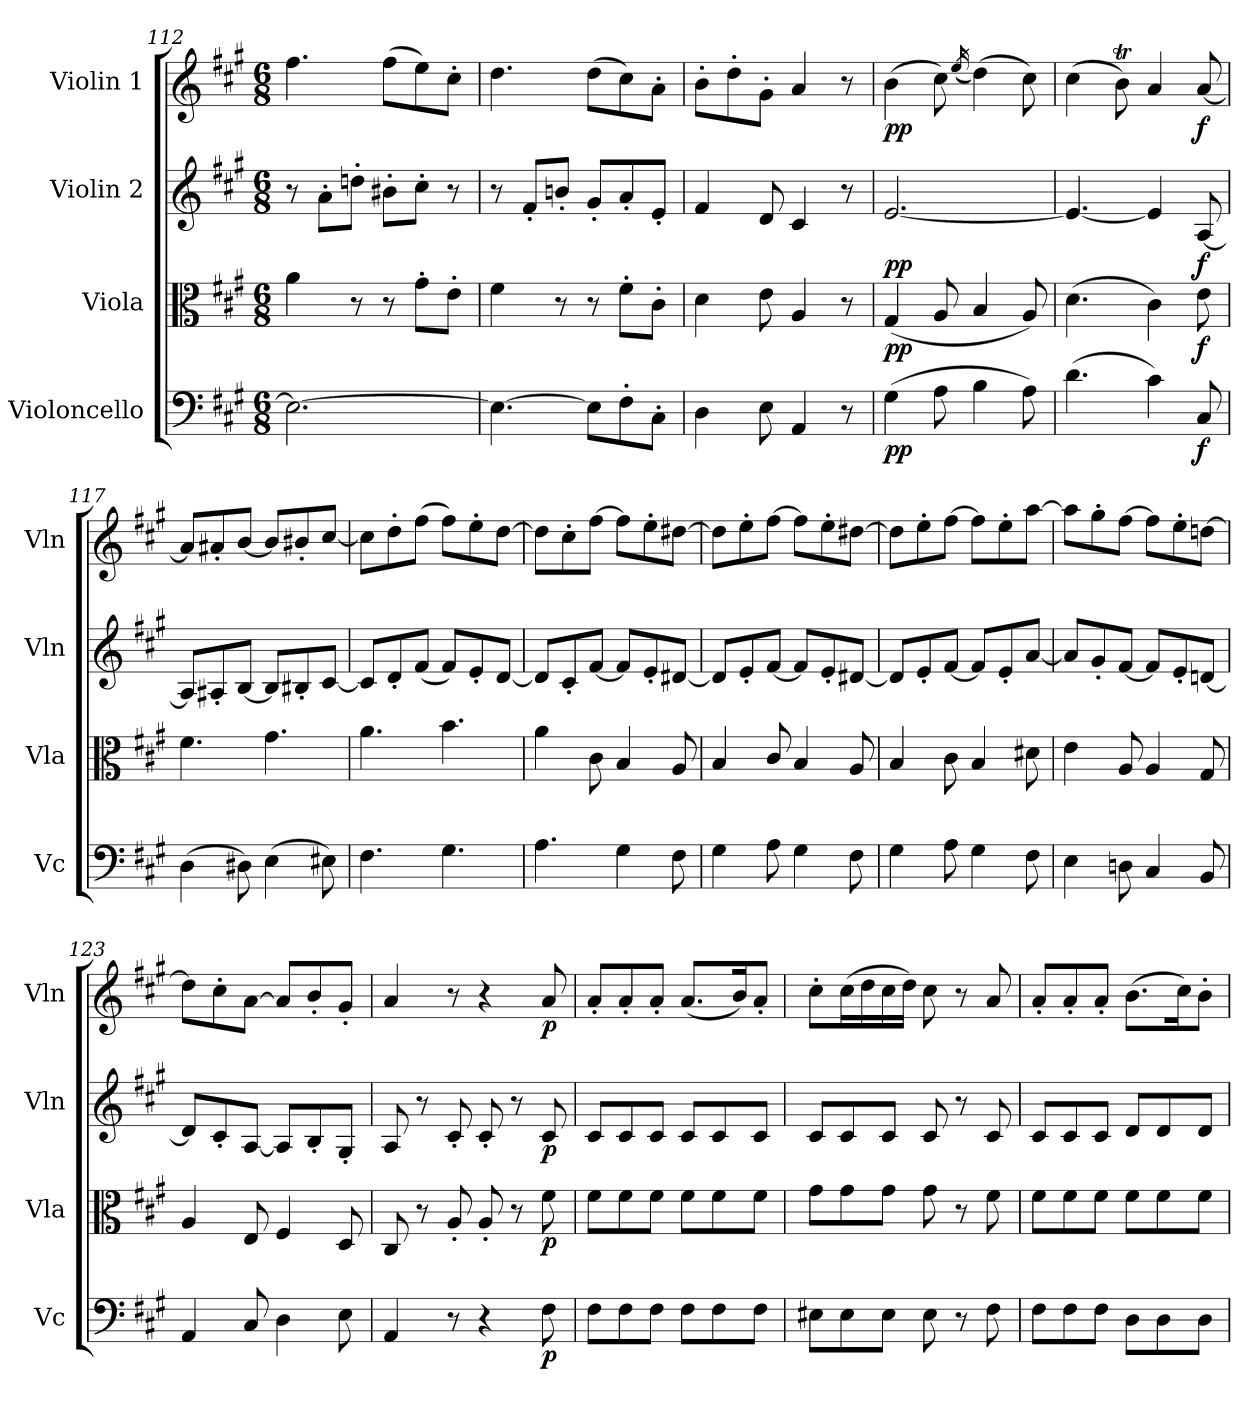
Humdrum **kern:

**kern	**dynam	**kern	**dynam	**kern	**dynam	**kern	**dynam
*part4	*part4	*part3	*part3	*part2	*part2	*part1	*part1
*staff4	*staff4	*staff3	*staff3	*staff2	*staff2	*staff1	*staff1
*I"Violoncello	*	*I"Viola	*	*I"Violin 2	*	*I"Violin 1	*
*I'Vc	*	*I'Vla	*	*I'Vln	*	*I'Vln	*
*clefF4	*	*clefC3	*	*clefG2	*	*clefG2	*
*k[f#c#g#]	*	*k[f#c#g#]	*	*k[f#c#g#]	*	*k[f#c#g#]	*
*M6/8	*	*M6/8	*	*M6/8	*	*M6/8	*
=112	=112	=112	=112	=112	=112	=112	=112
2.E\_	.	4a\	.	8r	.	4.ff#\	.
.	.	.	.	8a'\L	.	.	.
.	.	8r	.	8ddn'\J	.	.	.
.	.	8r	.	8b#X'\L	.	(>8ff#\L	.
.	.	8g#'\L	.	8cc#'\J	.	8ee\)	.
.	.	8e'\J	.	8r	.	8cc#'\J	.
=113	=113	=113	=113	=113	=113	=113	=113
4.E\_	.	4f#\	.	8r	.	4.dd\	.
.	.	.	.	8f#'/L	.	.	.
.	.	8r	.	8bn'/J	.	.	.
8E\L]	.	8r	.	8g#'/L	.	(>8dd\L	.
8F#'\	.	8f#'\L	.	8a'/	.	8cc#\)	.
8C#'\J	.	8c#'\J	.	8e'/J	.	8a'\J	.
=114	=114	=114	=114	=114	=114	=114	=114
4D\	.	4d\	.	4f#/	.	8b'\L	.
.	.	.	.	.	.	8dd'\	.
8E\	.	8e\	.	8d/	.	8g#'\J	.
4AA/	.	4A/	.	4c#/	.	4a/	.
8r	.	8r	.	8r	.	8r	.
!!LO:PB:g=z
=115	=115	=115	=115	=115	=115	=115	=115
!	!LO:DY:b	!	!LO:DY:b	!	!LO:DY:b	!	!LO:DY:b
(>4G#\	pp	(<4G#/	pp	[2.e/	pp	(>4b\	pp
8A\	.	8A/	.	.	.	8cc#\)	.
.	.	.	.	.	.	(<16qee/	.
4B\	.	4B/	.	.	.	(>4dd\)	.
8A\)	.	8A/)	.	.	.	8cc#\)	.
=116	=116	=116	=116	=116	=116	=116	=116
(>4.d\	.	(>4.d\	.	4.e/_	.	(>4cc#\	.
.	.	.	.	.	.	8bT\)	.
4c#\)	.	4c#\)	.	4e/]	.	4a/	.
!	!LO:DY:b	!	!LO:DY:b	!	!LO:DY:b	!	!LO:DY:b
8C#/	f	8e\	f	[8A/	f	[8a/	f
=117	=117	=117	=117	=117	=117	=117	=117
(>4D\	.	4.f#\	.	8A/L]	.	8a/L]	.
.	.	.	.	8A#X'/	.	8a#X'/	.
8D#X\)	.	.	.	[8B/J	.	[8b/J	.
(>4E\	.	4.g#\	.	8B/L]	.	8b/L]	.
.	.	.	.	8B#X'/	.	8b#X'/	.
8E#X\)	.	.	.	[8c#/J	.	[8cc#/J	.
=118	=118	=118	=118	=118	=118	=118	=118
4.F#\	.	4.a\	.	8c#/L]	.	8cc#\L]	.
.	.	.	.	8d'/	.	8dd'\	.
.	.	.	.	(<8f#/J	.	(>8ff#\J	.
4.G#\	.	4.b\	.	8f#/L)	.	8ff#\L)	.
.	.	.	.	8e'/	.	8ee'\	.
.	.	.	.	[8d/J	.	[8dd\J	.
!!LO:LB:g=z
=119	=119	=119	=119	=119	=119	=119	=119
4.A\	.	4a\	.	8d/L]	.	8dd\L]	.
.	.	.	.	8c#'/	.	8cc#'\	.
.	.	8c#\	.	[8f#/J	.	[8ff#\J	.
4G#\	.	4B/	.	8f#/L]	.	8ff#\L]	.
.	.	.	.	8e'/	.	8ee'\	.
8F#\	.	8A/	.	[8d#X/J	.	[8dd#X\J	.
=120	=120	=120	=120	=120	=120	=120	=120
4G#\	.	4B/	.	8d#/L]	.	8dd#\L]	.
.	.	.	.	8e'/	.	8ee'\	.
8A\	.	8c#/	.	[8f#/J	.	[8ff#\J	.
4G#\	.	4B/	.	8f#/L]	.	8ff#\L]	.
.	.	.	.	8e'/	.	8ee'\	.
8F#\	.	8A/	.	[8d#X/J	.	[8dd#X\J	.
=121	=121	=121	=121	=121	=121	=121	=121
4G#\	.	4B/	.	8d#/L]	.	8dd#\L]	.
.	.	.	.	8e'/	.	8ee'\	.
8A\	.	8c#\	.	[8f#/J	.	[8ff#\J	.
4G#\	.	4B/	.	8f#/L]	.	8ff#\L]	.
.	.	.	.	8e'/	.	8ee'\	.
8F#\	.	8d#X\	.	[8a/J	.	[8aa\J	.
=122	=122	=122	=122	=122	=122	=122	=122
4E\	.	4e\	.	8a/L]	.	8aa\L]	.
.	.	.	.	8g#'/	.	8gg#'\	.
8Dn\	.	8A/	.	[8f#/J	.	[8ff#\J	.
4C#/	.	4A/	.	8f#/L]	.	8ff#\L]	.
.	.	.	.	8e'/	.	8ee'\	.
8BB/	.	8G#/	.	[8dn/J	.	[8ddn\J	.
!!LO:LB:g=z
=123	=123	=123	=123	=123	=123	=123	=123
4AA/	.	4A/	.	8d/L]	.	8dd\L]	.
.	.	.	.	8c#'/	.	8cc#'\	.
8C#/	.	8E/	.	[8A/J	.	[8a\J	.
4D\	.	4F#/	.	8A/L]	.	8a/L]	.
.	.	.	.	8B'/	.	8b'/	.
8E\	.	8D/	.	8G#'/J	.	8g#'/J	.
=124	=124	=124	=124	=124	=124	=124	=124
4AA/	.	8C#/	.	8A/	.	4a/	.
.	.	8r	.	8r	.	.	.
8r	.	8A'/	.	8c#'/	.	8r	.
4r	.	8A'/	.	8c#'/	.	4r	.
.	.	8r	.	8r	.	.	.
!	!LO:DY:b	!	!LO:DY:b	!	!LO:DY:b	!	!LO:DY:b
8F#\	p	8f#\	p	8c#/	p	8a/	p
=125	=125	=125	=125	=125	=125	=125	=125
8F#\L	.	8f#\L	.	8c#/L	.	8a'/L	.
8F#\	.	8f#\	.	8c#/	.	8a'/	.
8F#\J	.	8f#\J	.	8c#/J	.	8a'/J	.
8F#\L	.	8f#\L	.	8c#/L	.	(<8.a/L	.
8F#\	.	8f#\	.	8c#/	.	.	.
.	.	.	.	.	.	16b/K)	.
8F#\J	.	8f#\J	.	8c#/J	.	8a'/J	.
=126	=126	=126	=126	=126	=126	=126	=126
8E#X\L	.	8g#\L	.	8c#/L	.	8cc#'\L	.
8E#\	.	8g#\	.	8c#/	.	(>16cc#\L	.
.	.	.	.	.	.	16dd\	.
8E#\J	.	8g#\J	.	8c#/J	.	16cc#\	.
.	.	.	.	.	.	16dd\JJ)	.
8E#\	.	8g#\	.	8c#/	.	8cc#\	.
8r	.	8r	.	8r	.	8r	.
8F#\	.	8f#\	.	8c#/	.	8a/	.
!!LO:LB:g=z
=127	=127	=127	=127	=127	=127	=127	=127
8F#\L	.	8f#\L	.	8c#/L	.	8a'/L	.
8F#\	.	8f#\	.	8c#/	.	8a'/	.
8F#\J	.	8f#\J	.	8c#/J	.	8a'/J	.
8D\L	.	8f#\L	.	8d/L	.	(>8.b\L	.
8D\	.	8f#\	.	8d/	.	.	.
.	.	.	.	.	.	16cc#\K)	.
8D\J	.	8f#\J	.	8d/J	.	8b'\J	.
=	=	=	=	=	=	=	=
*-	*-	*-	*-	*-	*-	*-	*-
